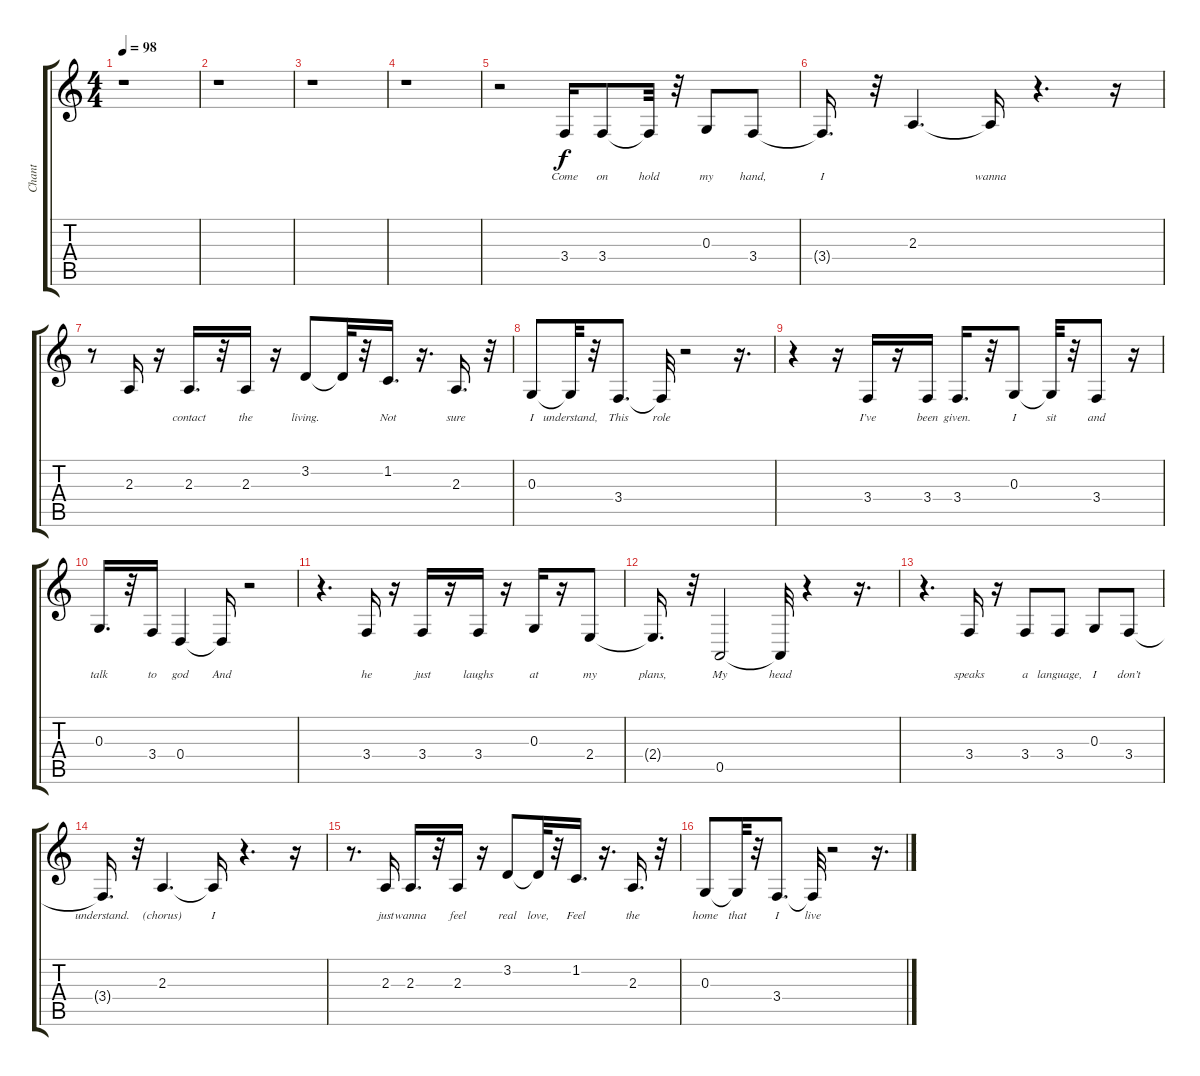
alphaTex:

\track ("Chant" "Chant") {instrument altosax}
\staff {score tabs}
\tuning (E4 B3 G3 D3 A2 E2) {hide}
\ts (4 4)
\tempo 98
\clef g2
\ks c
r.1{dy f instrument altosax} |
r.1 |
r.1 |
r.1 |
r.2 3.4.16{lyrics (0 "Come") lyrics (1 "") lyrics (2 "") lyrics (3 "") lyrics (4 "") volume 8} 3.4.8{lyrics (0 "on") lyrics (1 "") lyrics (2 "") lyrics (3 "") lyrics (4 "")} 3.4{t}.32{lyrics (0 "hold") lyrics (1 "") lyrics (2 "") lyrics (3 "") lyrics (4 "")} r.32 0.3.8{lyrics (0 "my") lyrics (1 "") lyrics (2 "") lyrics (3 "") lyrics (4 "")} 3.4.8{lyrics (0 "hand,") lyrics (1 "") lyrics (2 "") lyrics (3 "") lyrics (4 "")} |
3.4{t}.16{d lyrics (0 "I") lyrics (1 "") lyrics (2 "") lyrics (3 "") lyrics (4 "")} r.32 2.3.4{d lyrics (0 "") lyrics (1 "") lyrics (2 "") lyrics (3 "") lyrics (4 "")} 2.3{t}.16{lyrics (0 "wanna") lyrics (1 "") lyrics (2 "") lyrics (3 "") lyrics (4 "")} r.4{d} r.16 |
r.8 2.3.16{lyrics (0 "") lyrics (1 "") lyrics (2 "") lyrics (3 "") lyrics (4 "")} r.16 2.3.16{d lyrics (0 "contact") lyrics (1 "") lyrics (2 "") lyrics (3 "") lyrics (4 "")} r.32 2.3.16{lyrics (0 "the") lyrics (1 "") lyrics (2 "") lyrics (3 "") lyrics (4 "")} r.16 3.2.8{lyrics (0 "living.") lyrics (1 "") lyrics (2 "") lyrics (3 "") lyrics (4 "")} 3.2{t}.32{lyrics (0 "") lyrics (1 "") lyrics (2 "") lyrics (3 "") lyrics (4 "")} r.32 1.2.16{d lyrics (0 "Not") lyrics (1 "") lyrics (2 "") lyrics (3 "") lyrics (4 "")} r.16{d} 2.3.16{d lyrics (0 "sure") lyrics (1 "") lyrics (2 "") lyrics (3 "") lyrics (4 "")} r.32 |
0.3.8{lyrics (0 "I") lyrics (1 "") lyrics (2 "") lyrics (3 "") lyrics (4 "")} 0.3{t}.32{lyrics (0 "understand,") lyrics (1 "") lyrics (2 "") lyrics (3 "") lyrics (4 "")} r.32 3.4.8{d lyrics (0 "This") lyrics (1 "") lyrics (2 "") lyrics (3 "") lyrics (4 "")} 3.4{t}.32{lyrics (0 "role") lyrics (1 "") lyrics (2 "") lyrics (3 "") lyrics (4 "")} r.2 r.16{d} |
r.4 r.16 3.4.16{lyrics (0 "I’ve") lyrics (1 "") lyrics (2 "") lyrics (3 "") lyrics (4 "")} r.16 3.4.16{lyrics (0 "been") lyrics (1 "") lyrics (2 "") lyrics (3 "") lyrics (4 "")} 3.4.16{d lyrics (0 "given.") lyrics (1 "") lyrics (2 "") lyrics (3 "") lyrics (4 "")} r.32 0.3.8{lyrics (0 "I") lyrics (1 "") lyrics (2 "") lyrics (3 "") lyrics (4 "")} 0.3{t}.32{lyrics (0 "sit") lyrics (1 "") lyrics (2 "") lyrics (3 "") lyrics (4 "")} r.32 3.4.8{lyrics (0 "and") lyrics (1 "") lyrics (2 "") lyrics (3 "") lyrics (4 "")} r.16 |
0.3.16{d lyrics (0 "talk") lyrics (1 "") lyrics (2 "") lyrics (3 "") lyrics (4 "")} r.32 3.4.16{lyrics (0 "to") lyrics (1 "") lyrics (2 "") lyrics (3 "") lyrics (4 "")} 0.4.4{lyrics (0 "god") lyrics (1 "") lyrics (2 "") lyrics (3 "") lyrics (4 "")} 0.4{t}.16{lyrics (0 "And") lyrics (1 "") lyrics (2 "") lyrics (3 "") lyrics (4 "")} r.2 |
r.4{d} 3.4.16{lyrics (0 "he") lyrics (1 "") lyrics (2 "") lyrics (3 "") lyrics (4 "")} r.16 3.4.16{lyrics (0 "just") lyrics (1 "") lyrics (2 "") lyrics (3 "") lyrics (4 "")} r.16 3.4.16{lyrics (0 "laughs") lyrics (1 "") lyrics (2 "") lyrics (3 "") lyrics (4 "")} r.16 0.3.16{lyrics (0 "at") lyrics (1 "") lyrics (2 "") lyrics (3 "") lyrics (4 "")} r.16 2.4.8{lyrics (0 "my") lyrics (1 "") lyrics (2 "") lyrics (3 "") lyrics (4 "")} |
2.4{t}.16{d lyrics (0 "plans,") lyrics (1 "") lyrics (2 "") lyrics (3 "") lyrics (4 "")} r.32 0.5.2{lyrics (0 "My") lyrics (1 "") lyrics (2 "") lyrics (3 "") lyrics (4 "")} 0.5{t}.32{lyrics (0 "head") lyrics (1 "") lyrics (2 "") lyrics (3 "") lyrics (4 "")} r.4 r.16{d} |
r.4{d} 3.4.16{lyrics (0 "speaks") lyrics (1 "") lyrics (2 "") lyrics (3 "") lyrics (4 "")} r.16 3.4.8{lyrics (0 "a") lyrics (1 "") lyrics (2 "") lyrics (3 "") lyrics (4 "")} 3.4.8{lyrics (0 "language,") lyrics (1 "") lyrics (2 "") lyrics (3 "") lyrics (4 "")} 0.3.8{lyrics (0 "I") lyrics (1 "") lyrics (2 "") lyrics (3 "") lyrics (4 "")} 3.4.8{lyrics (0 "don’t") lyrics (1 "") lyrics (2 "") lyrics (3 "") lyrics (4 "")} |
3.4{t}.16{d lyrics (0 "understand.") lyrics (1 "") lyrics (2 "") lyrics (3 "") lyrics (4 "")} r.32 2.3.4{d lyrics (0 "(chorus)") lyrics (1 "") lyrics (2 "") lyrics (3 "") lyrics (4 "")} 2.3{t}.16{lyrics (0 "I") lyrics (1 "") lyrics (2 "") lyrics (3 "") lyrics (4 "")} r.4{d} r.16 |
r.8{d} 2.3.16{lyrics (0 "just") lyrics (1 "") lyrics (2 "") lyrics (3 "") lyrics (4 "")} 2.3.16{d lyrics (0 "wanna") lyrics (1 "") lyrics (2 "") lyrics (3 "") lyrics (4 "")} r.32 2.3.16{lyrics (0 "feel") lyrics (1 "") lyrics (2 "") lyrics (3 "") lyrics (4 "")} r.16 3.2.8{lyrics (0 "real") lyrics (1 "") lyrics (2 "") lyrics (3 "") lyrics (4 "")} 3.2{t}.32{lyrics (0 "love,") lyrics (1 "") lyrics (2 "") lyrics (3 "") lyrics (4 "")} r.32 1.2.16{d lyrics (0 "Feel") lyrics (1 "") lyrics (2 "") lyrics (3 "") lyrics (4 "")} r.16{d} 2.3.16{d lyrics (0 "the") lyrics (1 "") lyrics (2 "") lyrics (3 "") lyrics (4 "")} r.32 |
0.3.8{lyrics (0 "home") lyrics (1 "") lyrics (2 "") lyrics (3 "") lyrics (4 "")} 0.3{t}.32{lyrics (0 "that") lyrics (1 "") lyrics (2 "") lyrics (3 "") lyrics (4 "")} r.32 3.4.8{d lyrics (0 "I") lyrics (1 "") lyrics (2 "") lyrics (3 "") lyrics (4 "")} 3.4{t}.32{lyrics (0 "live") lyrics (1 "") lyrics (2 "") lyrics (3 "") lyrics (4 "")} r.2 r.16{d}
